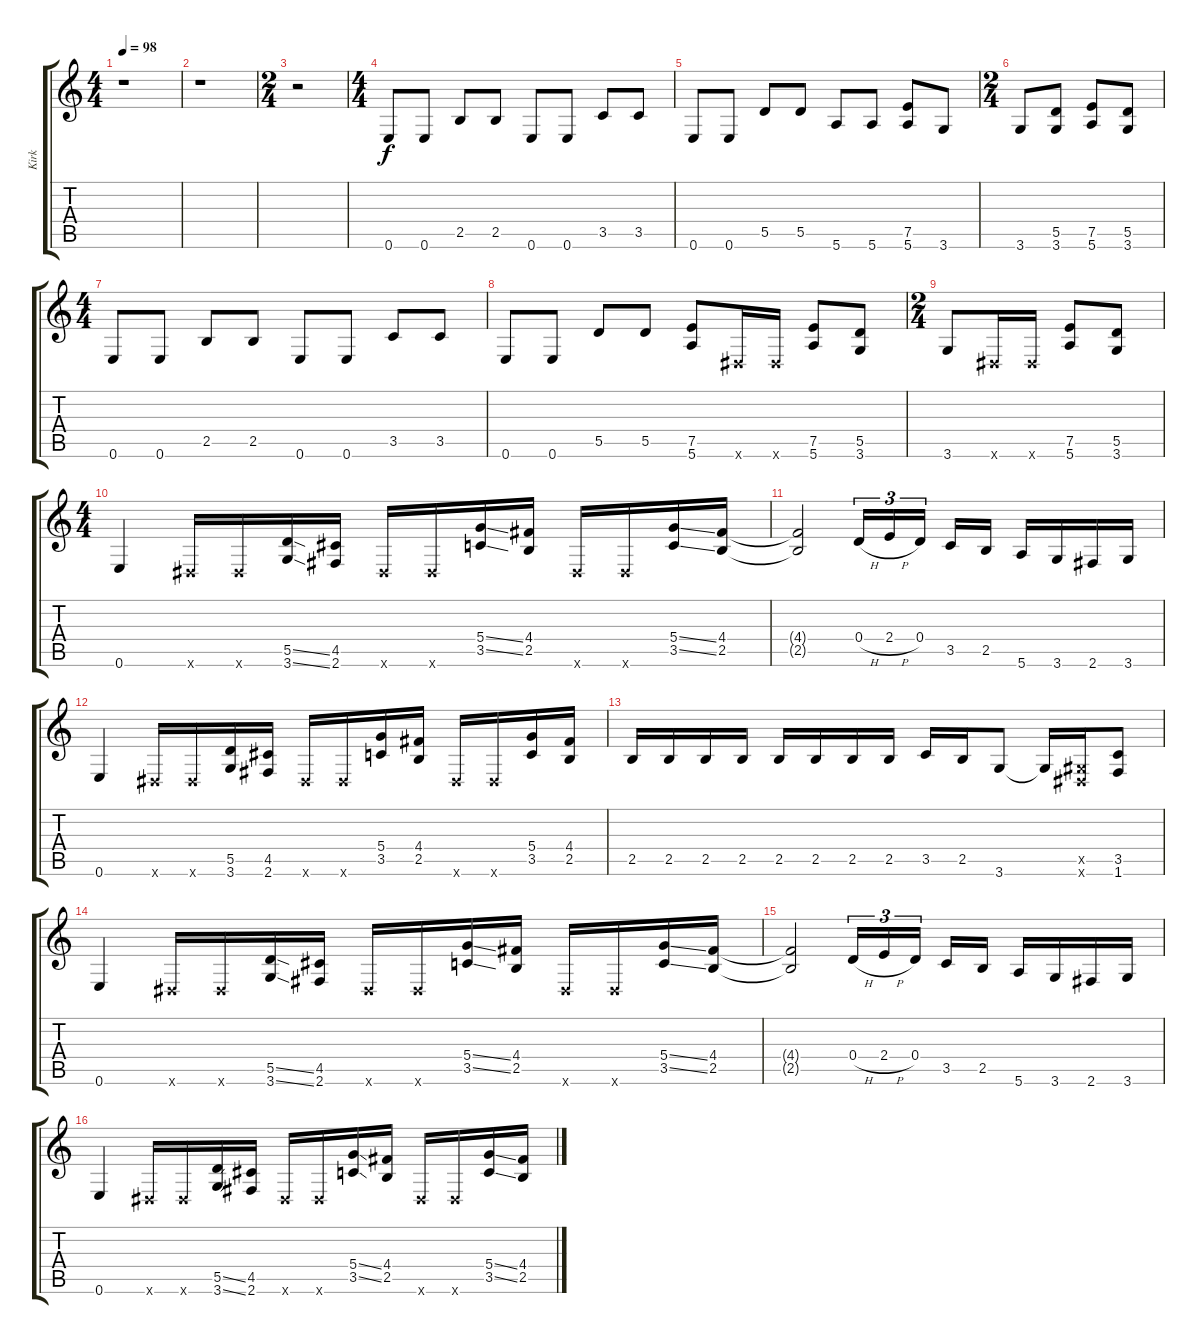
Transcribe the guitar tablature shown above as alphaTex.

\track ("Kirk" "Kirk") {instrument distortionguitar}
\staff {score tabs}
\tuning (E4 B3 G3 D3 A2 E2) {hide}
\ts (4 4)
\tempo 98
\clef g2
\ks c
r.1{dy f} |
r.1 |
\ts (2 4)
r.2 |
\ts (4 4)
0.6.8 0.6.8 2.5.8 2.5.8 0.6.8 0.6.8 3.5.8 3.5.8 |
0.6.8 0.6.8 5.5.8 5.5.8 5.6.8 5.6.8 (7.5 5.6).8 3.6.8 |
\ts (2 4)
3.6.8 (5.5 3.6).8 (7.5 5.6).8 (5.5 3.6).8 |
\ts (4 4)
0.6.8 0.6.8 2.5.8 2.5.8 0.6.8 0.6.8 3.5.8 3.5.8 |
0.6.8 0.6.8 5.5.8 5.5.8 (7.5 5.6).8 -1.6{x}.16 -1.6{x}.16 (7.5 5.6).8 (5.5 3.6).8 |
\ts (2 4)
3.6.8 -1.6{x}.16 -1.6{x}.16 (7.5 5.6).8 (5.5 3.6).8 |
\ts (4 4)
0.6.4 -1.6{x}.16 -1.6{x}.16 (5.5{ss} 3.6{ss}).16 (4.5 2.6).16 -1.6{x}.16 -1.6{x}.16 (5.4{ss} 3.5{ss}).16 (4.4 2.5).16 -1.6{x}.16 -1.6{x}.16 (5.4{ss} 3.5{ss}).16 (4.4 2.5).16 |
(4.4{t} 2.5{t}).2 0.4{h}.16{tu (3 2)} 2.4{h}.16{tu (3 2)} 0.4.16{tu (3 2)} 3.5.16 2.5.16 5.6.16 3.6.16 2.6.16 3.6.16 |
0.6.4 -1.6{x}.16 -1.6{x}.16 (5.5 3.6).16 (4.5 2.6).16 -1.6{x}.16 -1.6{x}.16 (5.4 3.5).16 (4.4 2.5).16 -1.6{x}.16 -1.6{x}.16 (5.4 3.5).16 (4.4 2.5).16 |
2.5.16 2.5.16 2.5.16 2.5.16 2.5.16 2.5.16 2.5.16 2.5.16 3.5.16 2.5.16 3.6.8 3.6{t}.16 (-1.5{x} -1.6{x}).16 (3.5 1.6).8 |
0.6.4 -1.6{x}.16 -1.6{x}.16 (5.5{ss} 3.6{ss}).16 (4.5 2.6).16 -1.6{x}.16 -1.6{x}.16 (5.4{ss} 3.5{ss}).16 (4.4 2.5).16 -1.6{x}.16 -1.6{x}.16 (5.4{ss} 3.5{ss}).16 (4.4 2.5).16 |
(4.4{t} 2.5{t}).2 0.4{h}.16{tu (3 2)} 2.4{h}.16{tu (3 2)} 0.4.16{tu (3 2)} 3.5.16 2.5.16 5.6.16 3.6.16 2.6.16 3.6.16 |
0.6.4 -1.6{x}.16 -1.6{x}.16 (5.5{ss} 3.6{ss}).16 (4.5 2.6).16 -1.6{x}.16 -1.6{x}.16 (5.4{ss} 3.5{ss}).16 (4.4 2.5).16 -1.6{x}.16 -1.6{x}.16 (5.4{ss} 3.5{ss}).16 (4.4 2.5).16
